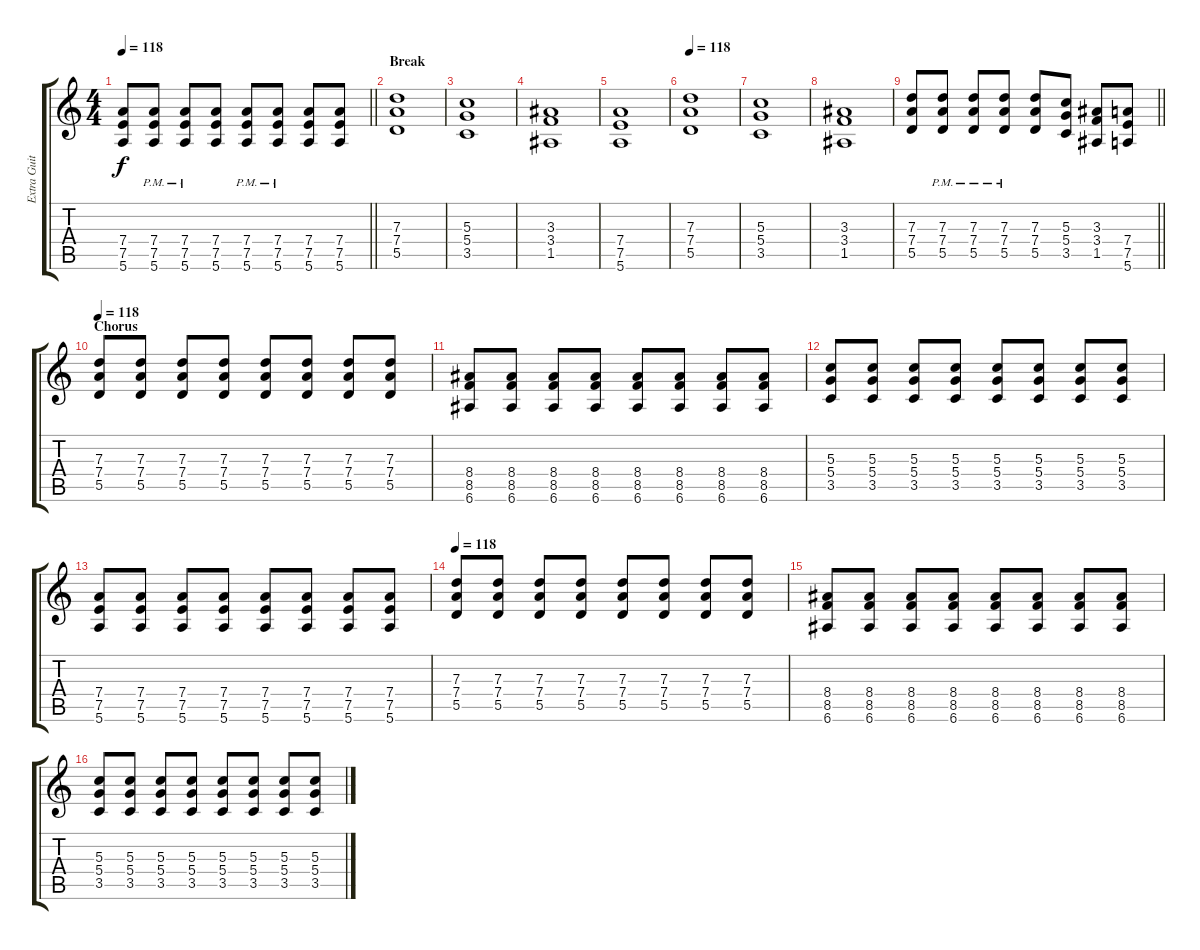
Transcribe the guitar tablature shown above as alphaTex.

\track ("Extra Guitar" "Extra Guit") {instrument overdrivenguitar}
\staff {score tabs}
\tuning (E4 B3 G3 D3 A2 E2) {hide}
\ts (4 4)
\tempo 118
\clef g2
\barLineRight lightlight
\ks c
(7.4 7.5 5.6).8{dy f} (7.4{pm} 7.5{pm} 5.6{pm}).8 (7.4{pm} 7.5{pm} 5.6{pm}).8 (7.4 7.5 5.6).8 (7.4{pm} 7.5{pm} 5.6{pm}).8 (7.4{pm} 7.5{pm} 5.6{pm}).8 (7.4 7.5 5.6).8 (7.4 7.5 5.6).8 |
\section ("" "Break")
(7.3 7.4 5.5).1 |
(5.3 5.4 3.5).1 |
(3.3 3.4 1.5).1 |
(7.4 7.5 5.6).1 |
\tempo 118
(7.3 7.4 5.5).1 |
(5.3 5.4 3.5).1 |
(3.3 3.4 1.5).1 |
\barLineRight lightlight
(7.3 7.4 5.5).8 (7.3{pm} 7.4{pm} 5.5{pm}).8 (7.3{pm} 7.4{pm} 5.5{pm}).8 (7.3{pm} 7.4{pm} 5.5{pm}).8 (7.3 7.4 5.5).8 (5.3 5.4 3.5).8 (3.3 3.4 1.5).8 (7.4 7.5 5.6).8 |
\section ("" "Chorus")
\tempo 118
(7.3 7.4 5.5).8{instrument overdrivenguitar} (7.3 7.4 5.5).8 (7.3 7.4 5.5).8 (7.3 7.4 5.5).8 (7.3 7.4 5.5).8 (7.3 7.4 5.5).8 (7.3 7.4 5.5).8 (7.3 7.4 5.5).8 |
(8.4 8.5 6.6).8 (8.4 8.5 6.6).8 (8.4 8.5 6.6).8 (8.4 8.5 6.6).8 (8.4 8.5 6.6).8 (8.4 8.5 6.6).8 (8.4 8.5 6.6).8 (8.4 8.5 6.6).8 |
(5.3 5.4 3.5).8 (5.3 5.4 3.5).8 (5.3 5.4 3.5).8 (5.3 5.4 3.5).8 (5.3 5.4 3.5).8 (5.3 5.4 3.5).8 (5.3 5.4 3.5).8 (5.3 5.4 3.5).8 |
(7.4 7.5 5.6).8 (7.4 7.5 5.6).8 (7.4 7.5 5.6).8 (7.4 7.5 5.6).8 (7.4 7.5 5.6).8 (7.4 7.5 5.6).8 (7.4 7.5 5.6).8 (7.4 7.5 5.6).8 |
\tempo 118
(7.3 7.4 5.5).8{instrument overdrivenguitar} (7.3 7.4 5.5).8 (7.3 7.4 5.5).8 (7.3 7.4 5.5).8 (7.3 7.4 5.5).8 (7.3 7.4 5.5).8 (7.3 7.4 5.5).8 (7.3 7.4 5.5).8 |
(8.4 8.5 6.6).8 (8.4 8.5 6.6).8 (8.4 8.5 6.6).8 (8.4 8.5 6.6).8 (8.4 8.5 6.6).8 (8.4 8.5 6.6).8 (8.4 8.5 6.6).8 (8.4 8.5 6.6).8 |
(5.3 5.4 3.5).8 (5.3 5.4 3.5).8 (5.3 5.4 3.5).8 (5.3 5.4 3.5).8 (5.3 5.4 3.5).8 (5.3 5.4 3.5).8 (5.3 5.4 3.5).8 (5.3 5.4 3.5).8
